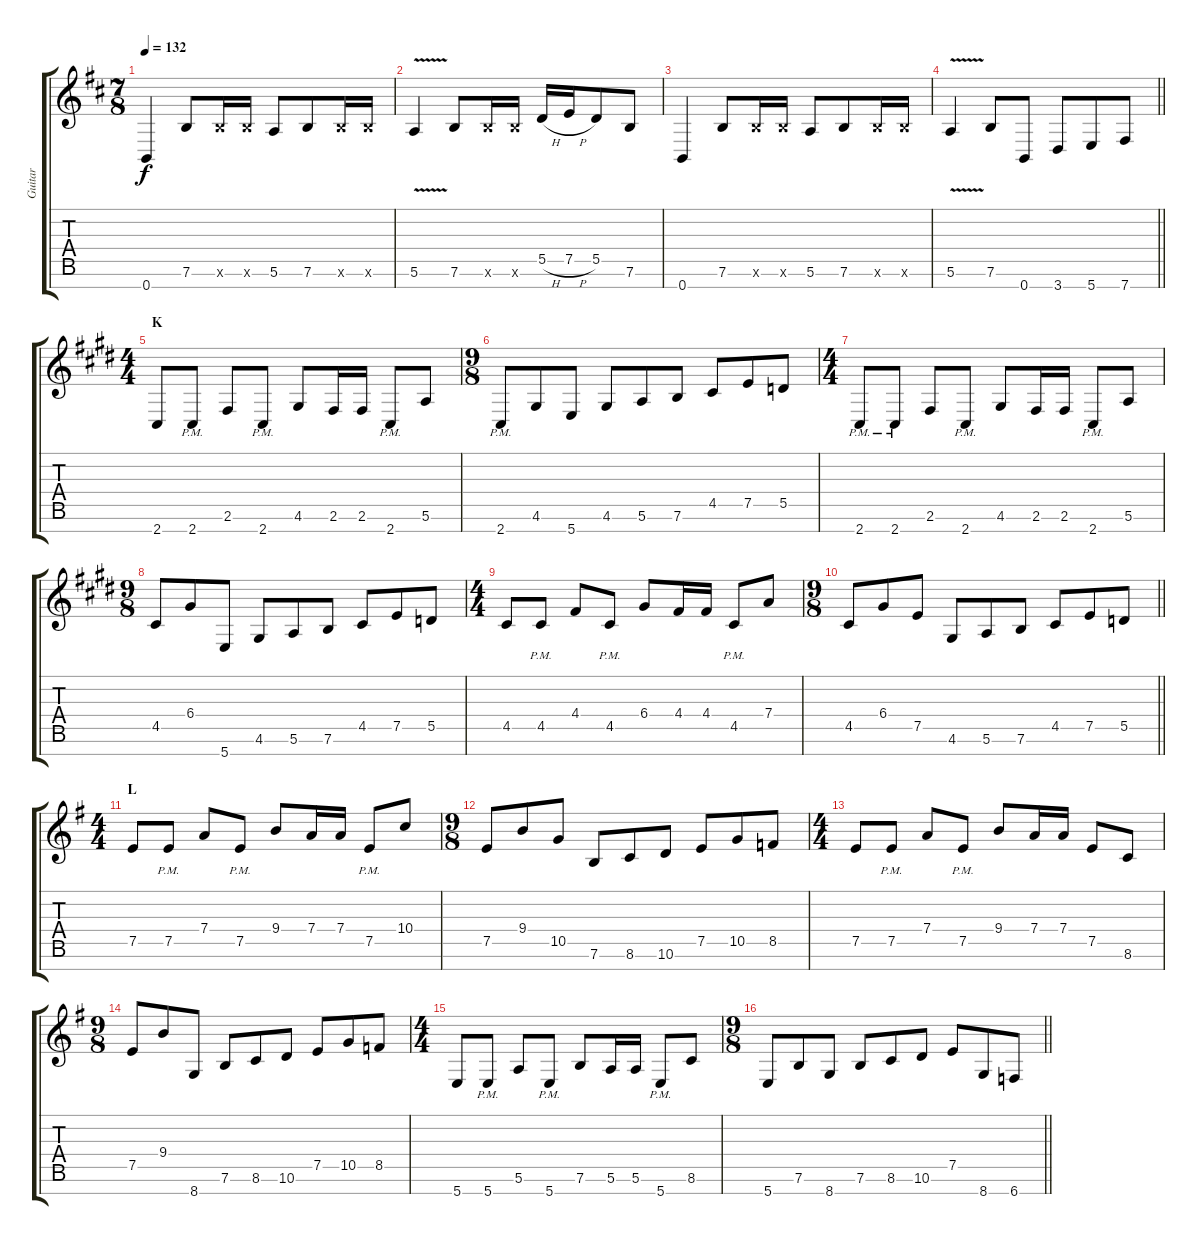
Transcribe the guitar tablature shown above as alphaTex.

\track ("Guitar" "Guitar") {instrument acousticguitarsteel}
\staff {score tabs}
\tuning (E4 B3 G3 D3 A2 E2 B1) {hide}
\ts (7 8)
\tempo 132
\clef g2
\ks bminor
0.7.4{dy f} 7.6.8 7.6{x}.16 7.6{x}.16 5.6.8 7.6.8 7.6{x}.16 7.6{x}.16 |
5.6{v}.4 7.6.8 7.6{x}.16 7.6{x}.16 5.5{h}.16 7.5{h}.16 5.5.8 7.6.8 |
0.7.4 7.6.8 7.6{x}.16 7.6{x}.16 5.6.8 7.6.8 7.6{x}.16 7.6{x}.16 |
\barLineRight lightlight
5.6{v}.4 7.6.8 0.7.8 3.7.8 5.7.8 7.7.8 |
\ts (4 4)
\section ("" "K")
\ks c#minor
2.7.8 2.7{pm}.8 2.6.8 2.7{pm}.8 4.6.8 2.6.16 2.6.16 2.7{pm}.8 5.6.8 |
\ts (9 8)
2.7{pm}.8 4.6.8 5.7.8 4.6.8 5.6.8 7.6.8 4.5.8 7.5.8 5.5.8 |
\ts (4 4)
2.7{pm}.8 2.7{pm}.8 2.6.8 2.7{pm}.8 4.6.8 2.6.16 2.6.16 2.7{pm}.8 5.6.8 |
\ts (9 8)
4.5.8 6.4.8 5.7.8 4.6.8 5.6.8 7.6.8 4.5.8 7.5.8 5.5.8 |
\ts (4 4)
4.5.8 4.5{pm}.8 4.4.8 4.5{pm}.8 6.4.8 4.4.16 4.4.16 4.5{pm}.8 7.4.8 |
\ts (9 8)
\barLineRight lightlight
4.5.8 6.4.8 7.5.8 4.6.8 5.6.8 7.6.8 4.5.8 7.5.8 5.5.8 |
\ts (4 4)
\section ("" "L")
\ks eminor
7.5.8 7.5{pm}.8 7.4.8 7.5{pm}.8 9.4.8 7.4.16 7.4.16 7.5{pm}.8 10.4.8 |
\ts (9 8)
7.5.8 9.4.8 10.5.8 7.6.8 8.6.8 10.6.8 7.5.8 10.5.8 8.5.8 |
\ts (4 4)
7.5.8 7.5{pm}.8 7.4.8 7.5{pm}.8 9.4.8 7.4.16 7.4.16 7.5.8 8.6.8 |
\ts (9 8)
7.5.8 9.4.8 8.7.8 7.6.8 8.6.8 10.6.8 7.5.8 10.5.8 8.5.8 |
\ts (4 4)
5.7.8 5.7{pm}.8 5.6.8 5.7{pm}.8 7.6.8 5.6.16 5.6.16 5.7{pm}.8 8.6.8 |
\ts (9 8)
\barLineRight lightlight
5.7.8 7.6.8 8.7.8 7.6.8 8.6.8 10.6.8 7.5.8 8.7.8 6.7.8
